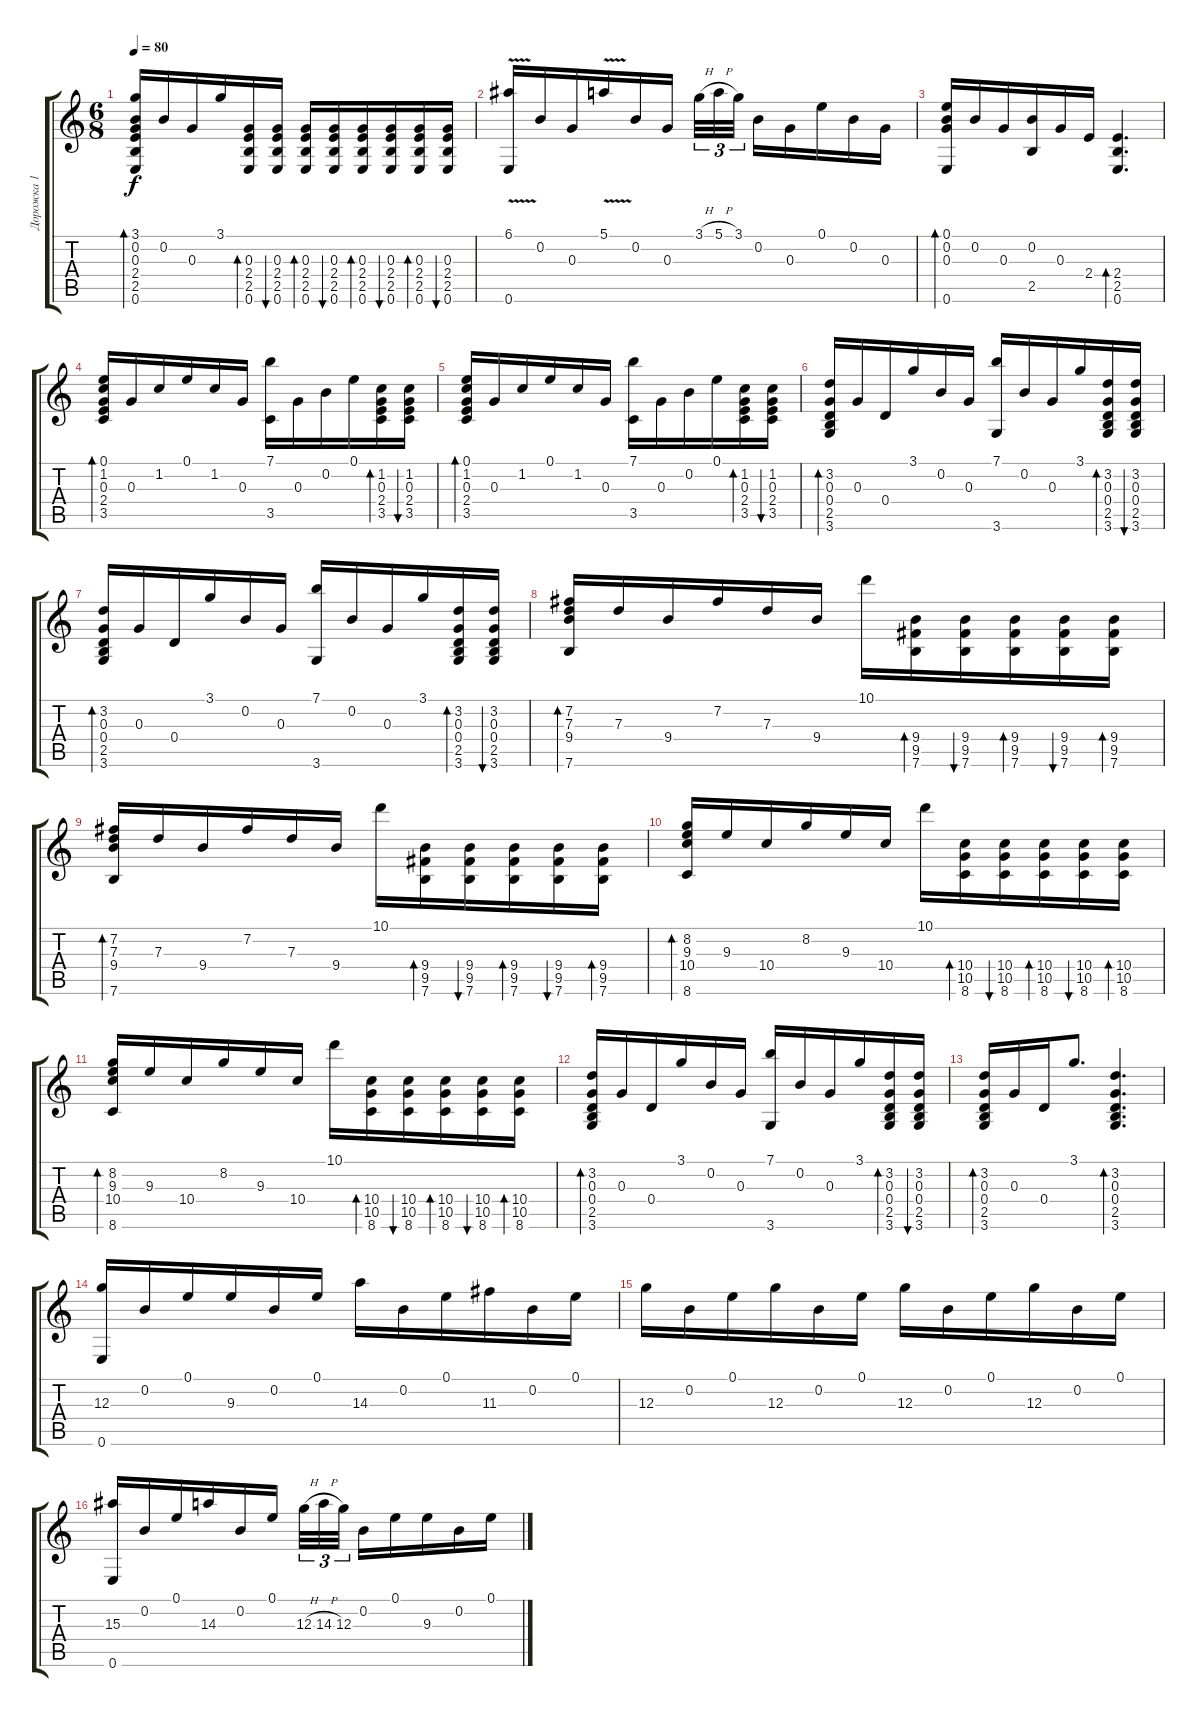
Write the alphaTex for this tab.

\track ("Дорожка 1" "Дорожка 1") {instrument acousticguitarsteel}
\staff {score tabs}
\tuning (E4 B3 G3 D3 A2 E2) {hide}
\ts (6 8)
\tempo 80
\clef g2
\ks c
(3.1 0.2 0.3 2.4 2.5 0.6).16{bd 60 dy f} 0.2.16 0.3.16 3.1.16 (0.3 2.4 2.5 0.6).16{bd 60} (0.3 2.4 2.5 0.6).16{bu 60} (0.3 2.4 2.5 0.6).16{bd 60} (0.3 2.4 2.5 0.6).16{bu 60} (0.3 2.4 2.5 0.6).16{bd 60} (0.3 2.4 2.5 0.6).16{bu 60} (0.3 2.4 2.5 0.6).16{bd 60} (0.3 2.4 2.5 0.6).16{bu 60} |
(6.1{v} 0.6).16 0.2.16 0.3.16 5.1{v}.16 0.2.16 0.3.16 3.1{h}.32{tu (3 2)} 5.1{h}.32{tu (3 2)} 3.1.32{tu (3 2) beam splitsecondary} 0.2.16 0.3.16 0.1.16 0.2.16 0.3.16 |
(0.1 0.2 0.3 0.6).16{bd 60} 0.2.16 0.3.16 (0.2 2.5).16 0.3.16 2.4.16 (2.4 2.5 0.6).4{d bd 60} |
(0.1 1.2 0.3 2.4 3.5).16{bd 60} 0.3.16 1.2.16 0.1.16 1.2.16 0.3.16 (7.1 3.5).16 0.3.16 0.2.16 0.1.16 (1.2 0.3 2.4 3.5).16{bd 60} (1.2 0.3 2.4 3.5).16{bu 60} |
(0.1 1.2 0.3 2.4 3.5).16{bd 60} 0.3.16 1.2.16 0.1.16 1.2.16 0.3.16 (7.1 3.5).16 0.3.16 0.2.16 0.1.16 (1.2 0.3 2.4 3.5).16{bd 60} (1.2 0.3 2.4 3.5).16{bu 60} |
(3.2 0.3 0.4 2.5 3.6).16{bd 60} 0.3.16 0.4.16 3.1.16 0.2.16 0.3.16 (7.1 3.6).16 0.2.16 0.3.16 3.1.16 (3.2 0.3 0.4 2.5 3.6).16{bd 60} (3.2 0.3 0.4 2.5 3.6).16{bu 60} |
(3.2 0.3 0.4 2.5 3.6).16{bd 60} 0.3.16 0.4.16 3.1.16 0.2.16 0.3.16 (7.1 3.6).16 0.2.16 0.3.16 3.1.16 (3.2 0.3 0.4 2.5 3.6).16{bd 60} (3.2 0.3 0.4 2.5 3.6).16{bu 60} |
(7.2 7.3 9.4 7.6).16{bd 60} 7.3.16 9.4.16 7.2.16 7.3.16 9.4.16 10.1.16 (9.4 9.5 7.6).16{bd 60} (9.4 9.5 7.6).16{bu 60} (9.4 9.5 7.6).16{bd 60} (9.4 9.5 7.6).16{bu 60} (9.4 9.5 7.6).16{bd 60} |
(7.2 7.3 9.4 7.6).16{bd 60} 7.3.16 9.4.16 7.2.16 7.3.16 9.4.16 10.1.16 (9.4 9.5 7.6).16{bd 60} (9.4 9.5 7.6).16{bu 60} (9.4 9.5 7.6).16{bd 60} (9.4 9.5 7.6).16{bu 60} (9.4 9.5 7.6).16{bd 60} |
(8.2 9.3 10.4 8.6).16{bd 60} 9.3.16 10.4.16 8.2.16 9.3.16 10.4.16 10.1.16 (10.4 10.5 8.6).16{bd 60} (10.4 10.5 8.6).16{bu 60} (10.4 10.5 8.6).16{bd 60} (10.4 10.5 8.6).16{bu 60} (10.4 10.5 8.6).16{bd 60} |
(8.2 9.3 10.4 8.6).16{bd 60} 9.3.16 10.4.16 8.2.16 9.3.16 10.4.16 10.1.16 (10.4 10.5 8.6).16{bd 60} (10.4 10.5 8.6).16{bu 60} (10.4 10.5 8.6).16{bd 60} (10.4 10.5 8.6).16{bu 60} (10.4 10.5 8.6).16{bd 60} |
(3.2 0.3 0.4 2.5 3.6).16{bd 60} 0.3.16 0.4.16 3.1.16 0.2.16 0.3.16 (7.1 3.6).16 0.2.16 0.3.16 3.1.16 (3.2 0.3 0.4 2.5 3.6).16{bd 60} (3.2 0.3 0.4 2.5 3.6).16{bu 60} |
(3.2 0.3 0.4 2.5 3.6).16{bd 60} 0.3.16 0.4.16 3.1.8{d} (3.2 0.3 0.4 2.5 3.6).4{d bd 60} |
(12.3 0.6).16 0.2.16 0.1.16 9.3.16 0.2.16 0.1.16 14.3.16 0.2.16 0.1.16 11.3.16 0.2.16 0.1.16 |
12.3.16 0.2.16 0.1.16 12.3.16 0.2.16 0.1.16 12.3.16 0.2.16 0.1.16 12.3.16 0.2.16 0.1.16 |
(15.3 0.6).16 0.2.16 0.1.16 14.3.16 0.2.16 0.1.16 12.3{h}.32{tu (3 2)} 14.3{h}.32{tu (3 2)} 12.3.32{tu (3 2) beam splitsecondary} 0.2.16 0.1.16 9.3.16 0.2.16 0.1.16
